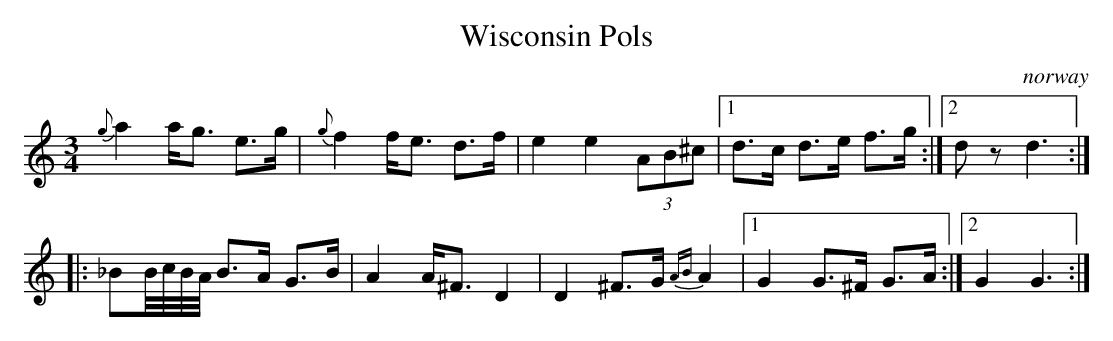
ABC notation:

X:1
T:Wisconsin Pols
O:norway
M:3/4
K:DDor
{g}a2 a<g e>g|{g}f2 f<e d>f|e2 e2 (3AB^c\
|1 d>c d>e f>g :|2 dz d3 ::
_BB//c//B//A// B>A G>B|A2 A<^F D2|\
D2^F>G {AB}A2 |1 G2 G>^F G>A :|2 G2 G3 :|
